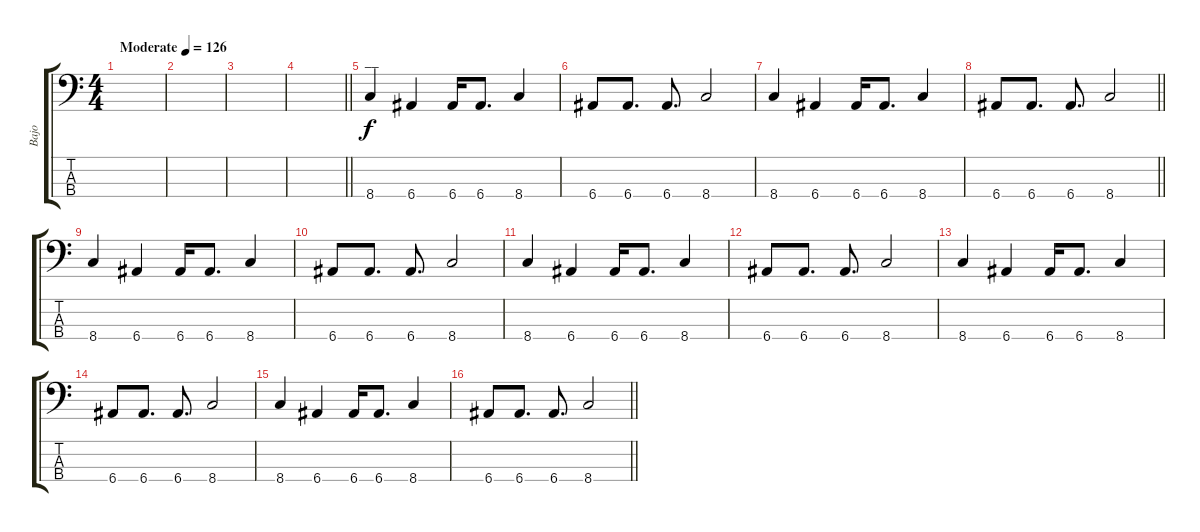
\track ("Bajo" "Bajo") {instrument acousticbass}
\staff {score tabs}
\tuning (G2 D2 A1 E1) {hide}
\ts (4 4)
\tempo (126 "Moderate")
\clef f4
\ks c
|
|
|
\barLineRight lightlight
|
\section ("" "__")
8.4.4 6.4.4 6.4.16 6.4.8{d} 8.4.4 |
6.4.8 6.4.8{d} 6.4.8{d} 8.4.2 |
8.4.4 6.4.4 6.4.16 6.4.8{d} 8.4.4 |
\barLineRight lightlight
6.4.8 6.4.8{d} 6.4.8{d} 8.4.2 |
8.4.4 6.4.4 6.4.16 6.4.8{d} 8.4.4 |
6.4.8 6.4.8{d} 6.4.8{d} 8.4.2 |
8.4.4 6.4.4 6.4.16 6.4.8{d} 8.4.4 |
6.4.8 6.4.8{d} 6.4.8{d} 8.4.2 |
8.4.4 6.4.4 6.4.16 6.4.8{d} 8.4.4 |
6.4.8 6.4.8{d} 6.4.8{d} 8.4.2 |
8.4.4 6.4.4 6.4.16 6.4.8{d} 8.4.4 |
\barLineRight lightlight
6.4.8 6.4.8{d} 6.4.8{d} 8.4.2
